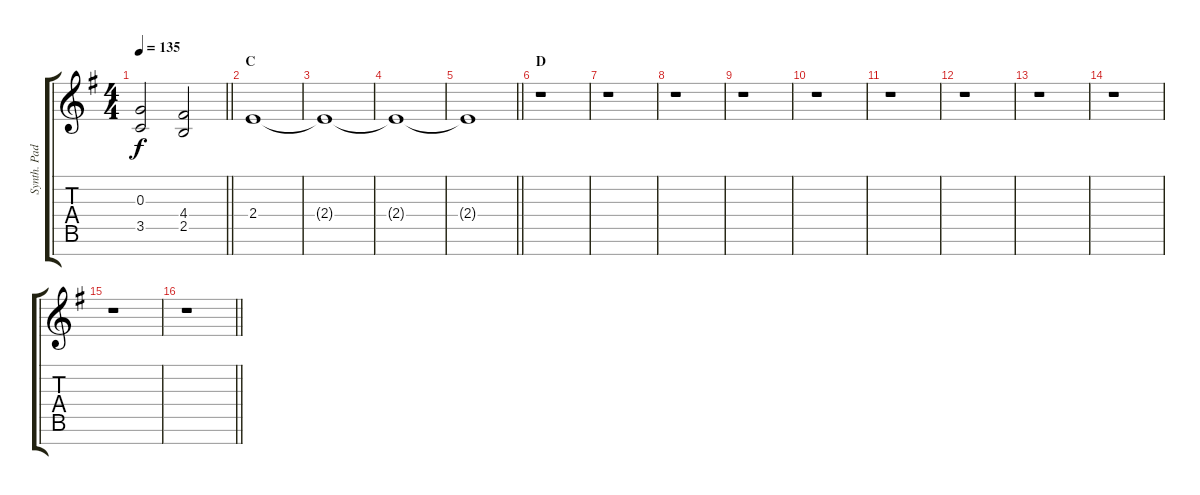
\track ("Synth. Pad" "Synth. Pad") {instrument lead2sawtooth}
\staff {score tabs}
\tuning (E5 B4 G4 D4 A3 E3 B2) {hide}
\ts (4 4)
\tempo 135
\clef g2
\barLineRight lightlight
\ks g
(0.3 3.5).2{dy f} (4.4 2.5).2 |
\section ("" "C")
2.4.1 |
2.4{t}.1 |
2.4{t}.1 |
\barLineRight lightlight
2.4{t}.1 |
\section ("" "D")
r.1 |
r.1 |
r.1 |
r.1 |
r.1 |
r.1 |
r.1 |
r.1 |
r.1 |
r.1 |
\barLineRight lightlight
r.1
